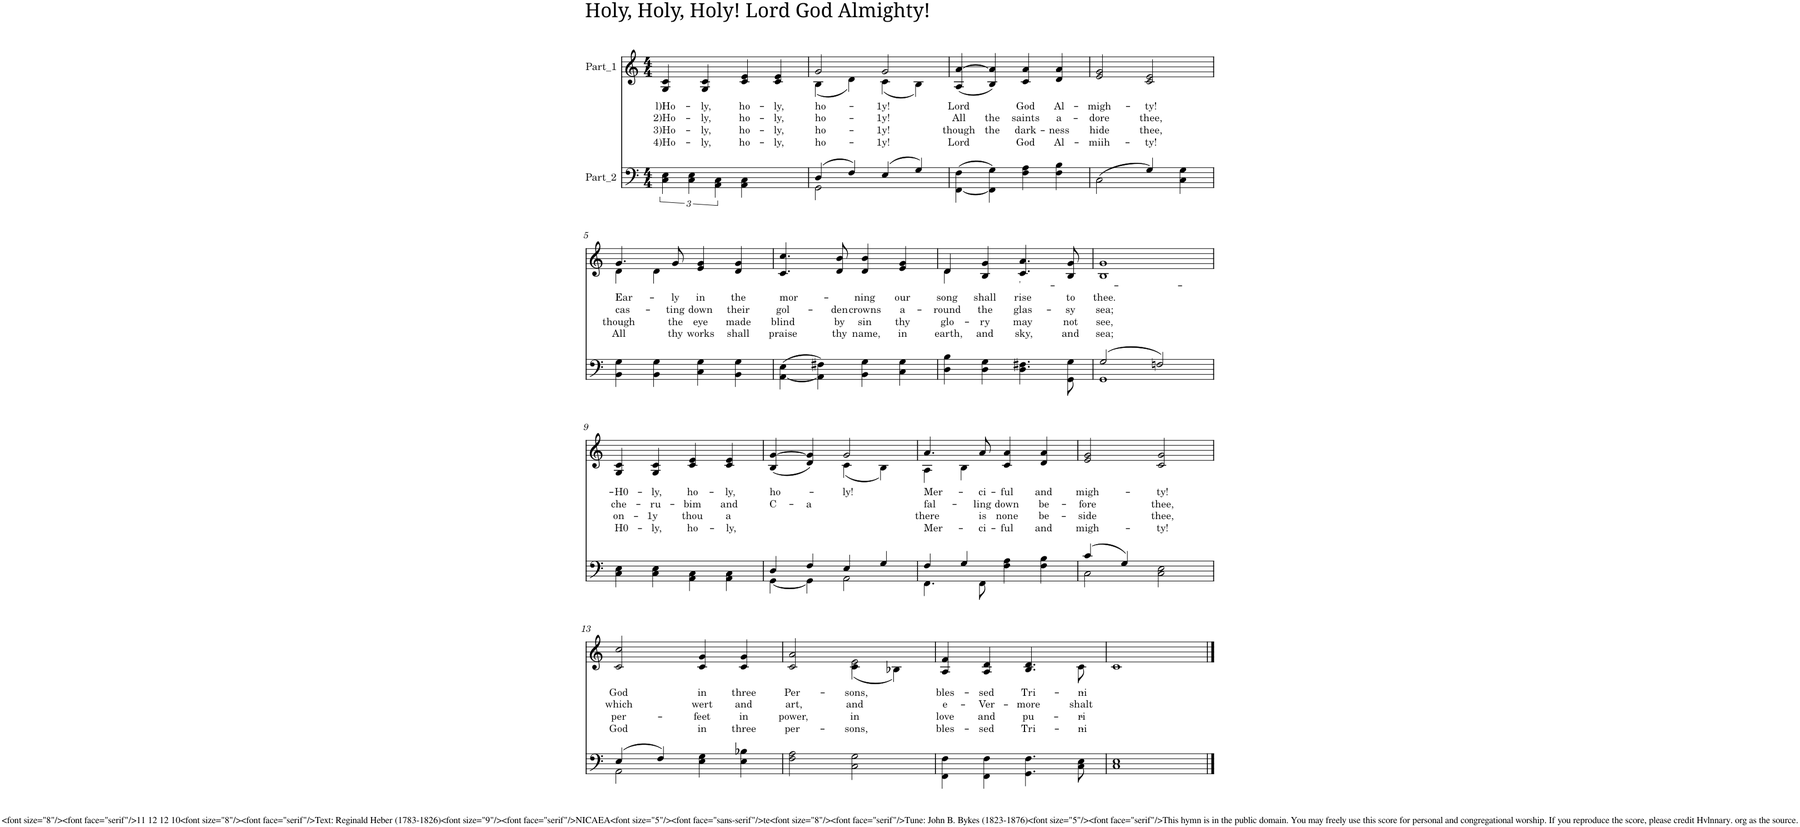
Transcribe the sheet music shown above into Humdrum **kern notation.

**kern	**kern	**text	**text	**text	**text	**text
*part2	*part1	*part1	*part1	*part1	*part1	*part1
*staff2	*staff1	*staff1	*staff1	*staff1	*staff1	*staff1
*clefF4	*clefG2	*	*	*	*	*
*k[]	*k[]	*	*	*	*	*
*M4/4	*M4/4	*	*	*	*	*
=1	=1	=1	=1	=1	=1	=1
!	!	!LO:LY:b	!LO:LY:b	!LO:LY:b	!LO:LY:b	!
6C\ 6E\	4G/ 4c/	l)Ho-	2)Ho-	3)Ho-	4)Ho-	.
6C\ 6E\	.	.	.	.	.	.
!	!	!LO:LY:b	!LO:LY:b	!LO:LY:b	!LO:LY:b	!
.	4G/ 4c/	-ly,	-ly,	-ly,	-ly,	.
6AA\ 6C\	.	.	.	.	.	.
!	!	!LO:LY:b	!LO:LY:b	!LO:LY:b	!LO:LY:b	!
4AA\ 4C\	4c/ 4e/	ho-	ho-	-ho-	-ho-	.
!	!	!LO:LY:b	!LO:LY:b	!LO:LY:b	!LO:LY:b	!
4ryy	4c/ 4e/	-ly,	-ly,	-ly,	-ly,	.
=2	=2	=2	=2	=2	=2	=2
*^	*^	*	*	*	*	*
!	!	!	!	!LO:LY:b	!LO:LY:b	!LO:LY:b	!LO:LY:b	!
(>4D/	2GG\	2g/	(<4B\	-ho-	-ho-	-ho-	-ho-	.
4F/)	.	.	4d\)	.	.	.	.	.
!	!	!	!	!LO:LY:b	!LO:LY:b	!LO:LY:b	!LO:LY:b	!
(>4E/	2ryy	2g/	(<4c\	-1y!	-1y!	-1y!	-1y!	.
4G/)	.	.	4B\)	.	.	.	.	.
*v	*v	*	*	*	*	*	*	*
=3	=3	=3	=3	=3	=3	=3	=3
!	!	!	!LO:LY:b	!LO:LY:b	!LO:LY:b	!LO:LY:b	!
*	*v	*v	*	*	*	*	*
(>[<4FF\ 4F\	(<4A/ [>4a/	Lord	All	though	Lord	.
!	!	!	!LO:LY:b	!LO:LY:b	!	!
4FF\] 4G\)	4B/ 4a/])	.	the	the	.	.
!	!	!LO:LY:b	!LO:LY:b	!LO:LY:b	!LO:LY:b	!
4F\ 4A\	4c/ 4a/	God	saints	dark-	God	.
!	!	!LO:LY:b	!LO:LY:b	!LO:LY:b	!LO:LY:b	!
4F\ 4B\	4d/ 4a/	Al-	a-	-ness	Al-	.
=4	=4	=4	=4	=4	=4	=4
!	!	!LO:LY:b	!LO:LY:b	!LO:LY:b	!LO:LY:b	!
(>2C\	2e/ 2g/	-migh-	-dore	hide	-miih-	.
!	!	!LO:LY:b	!LO:LY:b	!LO:LY:b	!LO:LY:b	!
4G/)	2c/ 2e/	-ty!	thee,	thee,	-ty!	.
4C\ 4G\	.	.	.	.	.	.
!!LO:LB:g=z
=5	=5	=5	=5	=5	=5	=5
*	*^	*	*	*	*	*
!	!	!	!	!LO:LY:b	!LO:LY:b	!LO:LY:b	!LO:LY:b
4BB\ 4G\	4.g/	4d\	.	Ear-	cas-	though	All
4BB\ 4G\	.	4d\	.	.	.	.	.
!	!	!	!	!LO:LY:b	!LO:LY:b	!LO:LY:b	!LO:LY:b
.	8g/	.	.	-ly	-ting	the	thy
!	!	!	!	!LO:LY:b	!LO:LY:b	!LO:LY:b	!LO:LY:b
4C\ 4G\	4e/ 4g/	2ryy	.	in	down	eye	works
!	!	!	!	!LO:LY:b	!LO:LY:b	!LO:LY:b	!LO:LY:b
4BB\ 4G\	4d/ 4g/	.	.	the	their	made	shall
*	*v	*v	*	*	*	*	*
=6	=6	=6	=6	=6	=6	=6
!	!	!	!LO:LY:b	!LO:LY:b	!LO:LY:b	!LO:LY:b
(>[<4AA\ 4E\	4.c/ 4.cc/	.	mor-	gol-	blind	praise
4AA\] 4F#X\)	.	.	.	.	.	.
!	!	!	!	!LO:LY:b	!LO:LY:b	!LO:LY:b
.	8d/ 8b/	.	.	-den	by	thy
!	!	!	!LO:LY:b	!LO:LY:b	!LO:LY:b	!LO:LY:b
4BB\ 4G\	4d/ 4b/	.	-ning	crowns	sin	name,
!	!	!	!LO:LY:b	!LO:LY:b	!LO:LY:b	!LO:LY:b
4C\ 4G\	4e/ 4g/	.	our	a-	thy	in
=7	=7	=7	=7	=7	=7	=7
!	!	!	!LO:LY:b	!LO:LY:b	!LO:LY:b	!LO:LY:b
*	*^	*	*	*	*	*
4D\ 4B\	4d\	4d/	.	song	-round	glo-	earth,
!	!	!	!	!LO:LY:b	!LO:LY:b	!LO:LY:b	!LO:LY:b
4D\ 4G\	4B/ 4g/	2.ryy	.	shall	the	-ry	and
!	!	!	!LO:LY:b	!LO:LY:b	!LO:LY:b	!LO:LY:b	!LO:LY:b
4.D\ 4.F#X\	4.c/ 4.a/	.	-'-	rise	glas-	may	sky,
!	!	!	!	!LO:LY:b	!LO:LY:b	!LO:LY:b	!LO:LY:b
8GG\ 8G\	8B/ 8g/	.	.	to	-sy	not	and
=8	=8	=8	=8	=8	=8	=8	=8
*^	*	*	*	*	*	*	*
!	!	!	!	!	!LO:LY:b	!LO:LY:b	!LO:LY:b	!LO:LY:b
(>2G/	1GG	1g	1B	.	thee.	sea;	see,	sea;
2Fn/)	.	.	.	.	.	.	.	.
*v	*v	*	*	*	*	*	*	*
*	*v	*v	*	*	*	*	*
!!LO:LB:g=z
=9	=9	=9	=9	=9	=9	=9
!	!	!LO:LY:b	!LO:LY:b	!LO:LY:b	!LO:LY:b	!
4C\ 4E\	4G/ 4c/	H0-	che-	on-	H0-	.
!	!	!LO:LY:b	!LO:LY:b	!LO:LY:b	!LO:LY:b	!
4C\ 4E\	4G/ 4c/	-ly,	-ru-	-1y	-ly,	.
!	!	!LO:LY:b	!LO:LY:b	!LO:LY:b	!LO:LY:b	!
4AA\ 4C\	4c/ 4e/	ho-	-bim	thou	ho-	.
!	!	!LO:LY:b	!LO:LY:b	!LO:LY:b	!LO:LY:b	!
4AA\ 4C\	4c/ 4e/	-ly,	and	a-	-ly,-	.
=10	=10	=10	=10	=10	=10	=10
*^	*	*	*	*	*	*
!	!	!	!LO:LY:b	!LO:LY:b	!	!	!
*	*	*^	*	*	*	*	*
4D/	[4GG\	(<4B/ [>4g/	2ryy	ho-	C-	.	.	.
!	!	!	!	!	!LO:LY:b	!	!	!
4F/	4GG\]	4d/ 4g/])	.	.	-a-	.	.	.
!	!	!	!	!LO:LY:b	!	!	!	!
4E/	2AA\	2g/	(<4c\	-ly!	.	.	.	.
4G/	.	.	4B\)	.	.	.	.	.
=11	=11	=11	=11	=11	=11	=11	=11	=11
!	!	!	!	!LO:LY:b	!LO:LY:b	!LO:LY:b	!LO:LY:b	!
4F/	4.FF\	4.a/	4A\	-Mer-	-fal-	-there	-Mer-	.
4G/	.	.	4B\	.	.	.	.	.
!	!	!	!	!LO:LY:b	!LO:LY:b	!LO:LY:b	!LO:LY:b	!
.	8FF\	8a/	.	-ci-	-ling	is	-ci-	.
!	!	!	!	!LO:LY:b	!LO:LY:b	!LO:LY:b	!LO:LY:b	!
4F\ 4A\	2ryy	4c/ 4a/	2ryy	-ful	down	none	-ful	.
!	!	!	!	!LO:LY:b	!LO:LY:b	!LO:LY:b	!LO:LY:b	!
4F\ 4B\	.	4d/ 4a/	.	and	be-	be-	and	.
*	*	*v	*v	*	*	*	*	*
=12	=12	=12	=12	=12	=12	=12	=12
!	!	!	!LO:LY:b	!LO:LY:b	!LO:LY:b	!LO:LY:b	!
(>4c/	2C\	2e/ 2g/	migh-	-fore	-side	migh-	.
4G/)	.	.	.	.	.	.	.
!	!	!	!LO:LY:b	!LO:LY:b	!LO:LY:b	!LO:LY:b	!
2C\ 2E\	2ryy	2c/ 2g/	-ty!	thee,	thee,	-ty!	.
!!LO:LB:g=z
=13	=13	=13	=13	=13	=13	=13	=13
!	!	!	!LO:LY:b	!LO:LY:b	!LO:LY:b	!LO:LY:b	!
(>4E/	2AA\	2c/ 2cc/	God	which	per-	God	.
4F/)	.	.	.	.	.	.	.
!	!	!	!LO:LY:b	!LO:LY:b	!LO:LY:b	!LO:LY:b	!
4E\ 4G\	2ryy	4c/ 4g/	in	wert	-feet	in	.
!	!	!	!LO:LY:b	!LO:LY:b	!LO:LY:b	!LO:LY:b	!
4E\ 4B-X\	.	4c/ 4g/	three	and	in	three	.
*v	*v	*	*	*	*	*	*
=14	=14	=14	=14	=14	=14	=14
!	!	!LO:LY:b	!LO:LY:b	!LO:LY:b	!LO:LY:b	!
*	*^	*	*	*	*	*
2F\ 2A\	2c/ 2a/	2ryy	Per-	art,	power,	per-	.
!	!	!	!LO:LY:b	!LO:LY:b	!LO:LY:b	!LO:LY:b	!
2C\ 2G\	(<4c\	2e\	-sons,	and	in	-sons,	.
.	4B-X\)	.	.	.	.	.	.
*	*v	*v	*	*	*	*	*
=15	=15	=15	=15	=15	=15	=15
!	!	!LO:LY:b	!LO:LY:b	!LO:LY:b	!LO:LY:b	!
4FF\ 4F\	4A/ 4f/	bles-	e-	love	bles-	.
!	!	!LO:LY:b	!LO:LY:b	!LO:LY:b	!LO:LY:b	!
4FF\ 4F\	4A/ 4d/	-sed	-Ver-	and	-sed	.
!	!	!LO:LY:b	!LO:LY:b	!LO:LY:b	!LO:LY:b	!
4.GG\ 4.F\	4.B/ 4.d/	Tri-	-more	pu-	Tri-	.
!	!	!LO:LY:b	!LO:LY:b	!LO:LY:b	!LO:LY:b	!
8C\ 8E\	8c\	-ni-	shalt	-ri-	-ni-	.
=16	=16	=16	=16	=16	=16	=16
1C 1E	1c	.	.	.	.	.
==	==	==	==	==	==	==
*-	*-	*-	*-	*-	*-	*-
